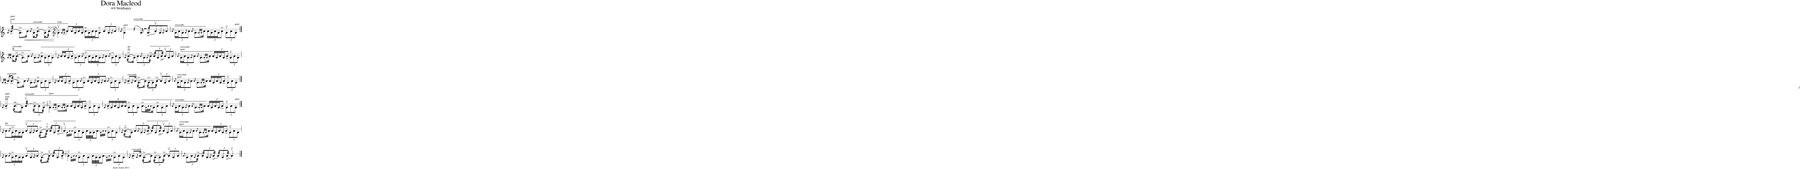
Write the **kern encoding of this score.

**kern	**dynam
*part1	*part1
*staff1	*staff1
*I"Piano	*
*I'Pno	*
*stria1	*
*clefG2	*
*k[]	*
*M4/4	*
=1	=1
8qa/	.
!LO:TX:a:t=I	!
!LO:TX:a:t=loud	!
!LO:TX:a:t=quiet	!
*tremolo	*
(32cc^/LLL	.
(32cc^/	.
(32cc^/	.
(32cc^/	.
(32cc^/	.
(32cc^/	.
(32cc^/	.
(32cc^/JJJ	.
*Xtremolo	*
8.a^\L)	.
!	!LO:HP:b
16cc\Jk	<
8qcc/	.
!LO:TX:a:t=crescendo	!
16a\KL	.
*tremolo	*
(32cc^\LLL	.
(32cc^\	.
(32cc^\	.
(32cc^\	.
(32cc^\	.
(32cc^\JJJ	.
*Xtremolo	*
16a\KL)	.
*clefG2	*
*tremolo	*
(32cc^\LLL	.
(32cc^\	.
(32cc^\	.
(32cc^\	.
(32cc^\	.
(32cc^\JJJ	.
*Xtremolo	*
.	[
=2	=2
*clefG2	*
!LO:TX:a:t=loud	!
4av\)	.
(32qa/LLL	.
32qa/JJJ	.
*Xbrackettup	*
12cc/L)	.
24cc/L	.
24a/	.
24cc/	.
24a/JJ	.
*clefG2	*
24cc^\LL	.
24a\	.
24cc\	.
24cc\J	.
12a^\J	.
12cc/L	.
12a/	.
8qa/	.
12cc/J	.
=3	=3
8qcc/	.
!LO:TX:a:t=quiet	!
6a^\	.
12ryy	.
!LO:TX:a:t=crescendo	!
4r	.
(16a/	.
2r	.
*tremolo	*
(32a^/LLL	.
(32a^/	.
(32a^/	.
(32a^/	.
(32a^/	.
(32a^/JJJ	.
*Xtremolo	*
12ccv/)	.
12a/	.
8qa/	.
12cc/J	.
=4	=4
8qcc/	.
!LO:TX:a:t=crescendo	!
24a\LL	.
24cc\J	.
12a\	.
8qa/	.
12cc\J	.
8qcc/	.
8.a\L	.
(32qa/LLL	.
32qa/JJJ	.
16cc\Jk)	.
24cc\LL	.
24a\	.
24cc\	.
24a\J	.
12cc^\J	.
12av\L	.
12cc\	.
!LO:TX:a:t=quiet	!
12a\J	.
!!LO:LB:g=z
==5	==5
32qa/LLL	.
(32qa/JJJ	.
!LO:TX:a:t=II	!
!LO:TX:a:t=crescendo	!
16cc\KL)	.
*tremolo	*
(32cc^\LLL	.
(32cc^\	.
(32cc^\	.
(32cc^\	.
(32cc^\	.
(32cc^\JJJ	.
*Xtremolo	*
8.a^\L)	.
16cc\Jk	.
8qcc/	.
8.a\L	.
8qa/	.
16cc^\Jk	.
12a\L	.
12cc\	.
12a\J	.
=6	=6
8qa/	.
24cc/LL	.
24cc/J	.
12a/	.
12cc^/J	.
12a\L	.
12cc\	.
8qcc/	.
12a^\J	.
24cc\LL	.
24a\	.
24cc\	.
24a\J	.
8qa/	.
12cc\J	.
8qcc/	.
12a^\L	.
12cc\	.
12a\J	.
=7	=7
8qa/	.
!LO:TX:a:t=die	!
!LO:TX:a:t=die	!
*tremolo	*
(32cc^\LLL	.
(32cc^\	.
(32cc^\	.
(32cc^\	.
(32cc^\	.
(32cc^\JJJ	.
*Xtremolo	*
16a\Jk)	.
12cc\L	.
8qcc/	.
12a\	.
8qa/	.
*tremolo	*
(48cc^\	.
(48cc^\	.
(48cc^\	.
(48cc^\JJJ	.
48cc/)LLL	.
48cc/)	.
48cc/)	.
48cc/)	.
*Xtremolo	*
12a/	.
*tremolo	*
(48cc^/	.
(48cc^/	.
(48cc^/	.
(48cc^/JJJ	.
*Xtremolo	*
12ccv/L)	.
12a/	.
12cc/J	.
=8	=8
8qcc/	.
!LO:TX:a:t=quiet	!
!LO:TX:a:t=crescendo	!
24a\LL	.
24cc\J	.
12a\	.
8qa/	.
12cc\J	.
8qcc/	.
8.a\L	.
(32qa/LLL	.
32qa/JJJ	.
16cc\Jk)	.
24cc/LL	.
24a/	.
24cc/	.
24a/J	.
12cc^/J	.
12av\L	.
12cc\	.
12a\J	.
!!LO:LB:g=z
=9	=9
32qa/LLL	.
(32qa/JJJ	.
!LO:TX:a:t=crescendo	!
16cc/KL)	.
*tremolo	*
(32cc^/LLL	.
(32cc^/	.
(32cc^/	.
(32cc^/	.
(32cc^/	.
(32cc^/JJJ	.
*Xtremolo	*
8.a^\L)	.
16cc\Jk	.
8qcc/	.
8.a\L	.
8qa/	.
16cc^\Jk	.
12a\L	.
12cc\	.
12a\J	.
=10	=10
8qa/	.
24cc/LL	.
24cc/J	.
12a/	.
12cc^/J	.
12a\L	.
12cc\	.
8qcc/	.
12a^\J	.
24cc/LL	.
24a/	.
24cc/	.
24a/J	.
8qa/	.
12cc/J	.
8qcc/	.
12a^\L	.
12cc\	.
12a\J	.
=11	=11
8qa/	.
!LO:TX:a:t=crescendo	!
8.cc^/L	.
8qa/	.
16cc/Jk	.
*tremolo	*
(32a^\LLL	.
(32a^\	.
(32a^\	.
(32a^\	.
(32a^\	.
(32a^\JJJ	.
*Xtremolo	*
16cc\Jk)	.
*tremolo	*
(48a^\LLL	.
(48a^\	.
(48a^\	.
(48a^\	.
*Xtremolo	*
12a\)	.
*tremolo	*
(48cc^\	.
(48cc^\	.
(48cc^\	.
(48cc^\JJJ	.
*Xtremolo	*
12ccv/L)	.
12a/	.
12cc/J	.
=12	=12
8qcc/	.
!LO:TX:a:t=quiet	!
!LO:TX:a:t=crescendo	!
24a\LL	.
24cc\J	.
12a\	.
8qa/	.
12cc\J	.
8qcc/	.
8.a\L	.
(32qa/LLL	.
32qa/JJJ	.
16cc\Jk)	.
24cc/LL	.
24a/	.
24cc/	.
24a/J	.
12cc^/J	.
12av\L	.
12cc\	.
12a\J	.
!!LO:LB:g=z
==13	==13
8qa/	.
!LO:TX:a:t=III	!
!LO:TX:a:t=loud	!
!LO:TX:a:t=quiet	!
4cc^/	.
!LO:TX:a:t=die	!
*tremolo	*
(32cc\LLL	.
(32cc\	.
(32cc\	.
(32cc\	.
(32cc\	.
(32cc\JJJ	.
*Xtremolo	*
16a\Jk)	.
!LO:TX:a:t=crescendo	!
*tremolo	*
(32ccv/LLL	.
(32ccv/	.
(32ccv/	.
(32ccv/	.
(32ccv/	.
(32ccv/	.
(32ccv/	.
(32ccv/JJJ	.
(48cc^\)LLL	.
(48cc^\)	.
(48cc^\)	.
(48cc^\)	.
*Xtremolo	*
12cc\)	.
*tremolo	*
(48a^\	.
(48a^\	.
(48a^\	.
(48a^\JJJ	.
*Xtremolo	*
=14	=14
!LO:TX:a:t=quiet	!
4av\)	.
(32qa/LLL	.
32qa/JJJ	.
8.cc\L)	.
(32qa/LLL	.
32qa/JJJ	.
16cc\Jk)	.
24cc/LL	.
24a/	.
24cc/	.
24a/J	.
12cc^/J	.
12av\L	.
12cc\	.
12a\J	.
=15	=15
8qa/	.
24cc^/LL	.
24a/	.
24cc/	.
24a/	.
24cc/	.
24cc/JJ	.
12a^\L	.
12cc\	.
12a\J	.
8.cc^\L	.
32qa\LLL	.
32qcc\	.
32qcc\JJJ	.
16a\Jk	.
12cc^\L	.
12a\	.
12cc\J	.
=16	=16
8qcc/	.
!LO:TX:a:t=crescendo	!
24a\LL	.
24cc\J	.
12a\	.
8qa/	.
12cc\J	.
8qcc/	.
8.a\L	.
(32qa/LLL	.
32qa/JJJ	.
16cc\Jk)	.
24cc/LL	.
24a/	.
24cc/	.
24a/J	.
12cc^/J	.
12av\L	.
12cc\	.
!LO:TX:a:t=quiet	!
12a\J	.
!!LO:LB:g=z
==17	==17
8qa/	.
!LO:TX:a:t=IV	!
12cc\L	.
8qcc/	.
24a^\L	.
24cc\	.
24a\	.
24a\JJ	.
12ccv/L	.
12a/	.
16qa/	.
12cc/J	.
*tremolo	*
(32a^\LLL	.
(32a^\	.
(32a^\	.
(32a^\	.
(32a^\	.
(32a^\JJJ	.
(64ccv\)	.
(64ccv\)	.
(64ccv\)	.
(64ccv\)JJJJ	.
48cc/)LLL	.
48cc/)	.
48cc/)	.
48cc/)	.
*Xtremolo	*
12a/	.
*tremolo	*
(48cc^/	.
(48cc^/	.
(48cc^/	.
(48cc^/JJJ	.
*Xtremolo	*
=18	=18
4ccv/)	.
32qa\LLL	.
32qcc\	.
32qcc\JJJ	.
12a^\L	.
12cc\	.
12a\J	.
48cc\LLL	.
48a\	.
48a\JJ	.
8.cc\J	.
32qa\LLL	.
32qcc\	.
32qcc\JJJ	.
12a^\L	.
12cc\	.
12a\J	.
=19	=19
8qa/	.
*tremolo	*
(32cc^\LLL	.
(32cc^\	.
(32cc^\	.
(32cc^\	.
(32cc^\	.
(32cc^\JJJ	.
*Xtremolo	*
16a\Jk)	.
12cc/L	.
8qcc/	.
12a/	.
8qa/	.
*tremolo	*
(48cc^/	.
(48cc^/	.
(48cc^/	.
(48cc^/JJJ	.
48cc/)LLL	.
48cc/)	.
48cc/)	.
48cc/)	.
*Xtremolo	*
12a/	.
*tremolo	*
(48cc^/	.
(48cc^/	.
(48cc^/	.
(48cc^/JJJ	.
*Xtremolo	*
12ccv/L)	.
12a/	.
12cc/J	.
=20	=20
8qcc/	.
!LO:TX:a:t=quiet	!
!LO:TX:a:t=crescendo	!
24a\LL	.
24cc\J	.
12a\	.
8qa/	.
12cc\J	.
8qcc/	.
8.a\L	.
(32qa/LLL	.
32qa/JJJ	.
16cc\Jk)	.
24cc/LL	.
24a/	.
24cc/	.
24a/J	.
12cc^/J	.
12av\L	.
12cc\	.
12a\J	.
!!LO:LB:g=z
=21	=21
8qa/	.
12cc\L	.
8qcc/	.
24a^\L	.
24cc\	.
24a\	.
24a\JJ	.
12ccv/L	.
12a/	.
16qa/	.
12cc/J	.
*tremolo	*
(32a^\LLL	.
(32a^\	.
(32a^\	.
(32a^\	.
(32a^\	.
(32a^\JJJ	.
(64ccv\)	.
(64ccv\)	.
(64ccv\)	.
(64ccv\)JJJJ	.
48cc/)LLL	.
48cc/)	.
48cc/)	.
48cc/)	.
*Xtremolo	*
12a/	.
*tremolo	*
(48cc^/	.
(48cc^/	.
(48cc^/	.
(48cc^/JJJ	.
*Xtremolo	*
=22	=22
4ccv\)	.
32qa\LLL	.
32qcc\	.
32qcc\JJJ	.
12a^\L	.
12cc\	.
12a\J	.
48cc\LLL	.
48a\	.
48a\JJ	.
8.cc\J	.
32qa\LLL	.
32qcc\	.
32qcc\JJJ	.
12a^\L	.
12cc\	.
12a\J	.
=23	=23
8qa/	.
!LO:TX:a:t=crescendo	!
8.cc^/L	.
8qa/	.
16cc/Jk	.
*tremolo	*
(32a^\LLL	.
(32a^\	.
(32a^\	.
(32a^\	.
(32a^\	.
(32a^\JJJ	.
*Xtremolo	*
16cc\Jk)	.
*tremolo	*
(48a^\LLL	.
(48a^\	.
(48a^\	.
(48a^\	.
*Xtremolo	*
12a\)	.
*tremolo	*
(48cc^\	.
(48cc^\	.
(48cc^\	.
(48cc^\JJJ	.
*Xtremolo	*
12ccv/L)	.
12a/	.
12cc/J	.
=24	=24
8qcc/	.
12a\L	.
12cc\	.
8qa/	.
*tremolo	*
(48cc^\	.
(48cc^\	.
(48cc^\	.
(48cc^\JJJ	.
48cc/)LLL	.
48cc/)	.
48cc/)	.
48cc/)	.
*Xtremolo	*
12a/	.
8qa/	.
*tremolo	*
(48cc^/	.
(48cc^/	.
(48cc^/	.
(48cc^/JJJ	.
48cc/)LLL	.
48cc/)	.
48cc/)	.
48cc/)	.
*Xtremolo	*
12a/	.
*tremolo	*
(48cc^/	.
(48cc^/	.
(48cc^/	.
(48cc^/JJJ	.
*Xtremolo	*
4ccv/)	.
==	==
*-	*-
